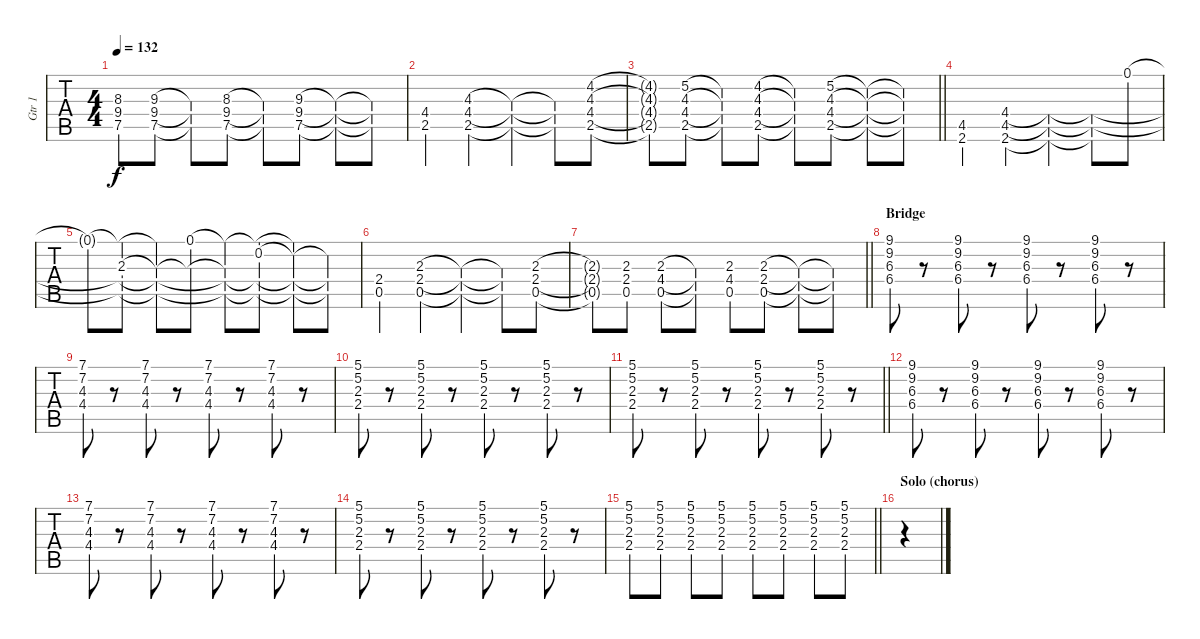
\track ("Gtr 1" "Gtr 1") {instrument overdrivenguitar}
\staff {tabs}
\tuning (E4 B3 G3 D3 A2 E2) {hide}
\ts (4 4)
\tempo 132
\clef g2
\ks c
(8.3{t} 9.4{t} 7.5{t}).8{dy f} (9.3 9.4 7.5).8 (9.3{t} 9.4{t} 7.5{t}).8 (8.3 9.4 7.5).8 (8.3{t} 9.4{t} 7.5{t}).8 (9.3 9.4 7.5).8 (9.3{t} 9.4{t} 7.5{t}).8 (9.3{t} 9.4{t} 7.5{t}).8 |
(4.4 2.5).4 (4.3 4.4 2.5).4 (4.3{t} 4.4{t} 2.5{t}).4 (4.3{t} 4.4{t} 2.5{t}).8 (4.2 4.3 4.4 2.5).8 |
\barLineRight lightlight
(4.2{t} 4.3{t} 4.4{t} 2.5{t}).8 (5.2 4.3 4.4 2.5).8 (5.2{t} 4.3{t} 4.4{t} 2.5{t}).8 (4.2 4.3 4.4 2.5).8 (4.2{t} 4.3{t} 4.4{t} 2.5{t}).8 (5.2 4.3 4.4 2.5).8 (5.2{t} 4.3{t} 4.4{t} 2.5{t}).8 (5.2{t} 4.3{t} 4.4{t} 2.5{t}).8 |
(4.5 2.6).4 (4.4 4.5 2.6).4 (4.4{t} 4.5{t} 2.6{t}).4 (4.4{t} 4.5{t} 2.6{t}).8 0.1.8 |
0.1{t}.8 (0.1{t} 2.3 4.4{t} 4.5{t}).8 (0.1{t} 2.3{t} 4.4{t} 4.5{t}).8 (0.1 2.3{t}).8 (0.1{t} 2.3{t} 4.4{t} 4.5{t}).8 (0.1{t} 0.2 4.4{t} 4.5{t}).8 (0.1{t} 0.2{t} 4.4{t} 4.5{t}).8 (0.2{t} 4.4{t} 4.5{t}).8 |
(2.4 0.5).4 (2.3 2.4 0.5).4 (2.3{t} 2.4{t} 0.5{t}).4 (2.3{t} 2.4{t} 0.5{t}).8 (2.3 2.4 0.5).8 |
\barLineRight lightlight
(2.3{t} 2.4{t} 0.5{t}).8 (2.3 2.4 0.5).8 (2.3 4.4 0.5).8 (2.3{t} 4.4{t} 0.5{t}).8 (2.3 4.4 0.5).8 (2.3 2.4 0.5).8 (2.3{t} 2.4{t} 0.5{t}).8 (2.3{t} 2.4{t} 0.5{t}).8 |
\section ("" "Bridge")
(9.1 9.2 6.3 6.4).8 r.8 (9.1 9.2 6.3 6.4).8 r.8 (9.1 9.2 6.3 6.4).8 r.8 (9.1 9.2 6.3 6.4).8 r.8 |
(7.1 7.2 4.3 4.4).8 r.8 (7.1 7.2 4.3 4.4).8 r.8 (7.1 7.2 4.3 4.4).8 r.8 (7.1 7.2 4.3 4.4).8 r.8 |
(5.1 5.2 2.3 2.4).8 r.8 (5.1 5.2 2.3 2.4).8 r.8 (5.1 5.2 2.3 2.4).8 r.8 (5.1 5.2 2.3 2.4).8 r.8 |
\barLineRight lightlight
(5.1 5.2 2.3 2.4).8 r.8 (5.1 5.2 2.3 2.4).8 r.8 (5.1 5.2 2.3 2.4).8 r.8 (5.1 5.2 2.3 2.4).8 r.8 |
(9.1 9.2 6.3 6.4).8 r.8 (9.1 9.2 6.3 6.4).8 r.8 (9.1 9.2 6.3 6.4).8 r.8 (9.1 9.2 6.3 6.4).8 r.8 |
(7.1 7.2 4.3 4.4).8 r.8 (7.1 7.2 4.3 4.4).8 r.8 (7.1 7.2 4.3 4.4).8 r.8 (7.1 7.2 4.3 4.4).8 r.8 |
(5.1 5.2 2.3 2.4).8 r.8 (5.1 5.2 2.3 2.4).8 r.8 (5.1 5.2 2.3 2.4).8 r.8 (5.1 5.2 2.3 2.4).8 r.8 |
\barLineRight lightlight
(5.1 5.2 2.3 2.4).8 (5.1 5.2 2.3 2.4).8 (5.1 5.2 2.3 2.4).8 (5.1 5.2 2.3 2.4).8 (5.1 5.2 2.3 2.4).8 (5.1 5.2 2.3 2.4).8 (5.1 5.2 2.3 2.4).8 (5.1 5.2 2.3 2.4).8 |
\section ("" "Solo (chorus)")
